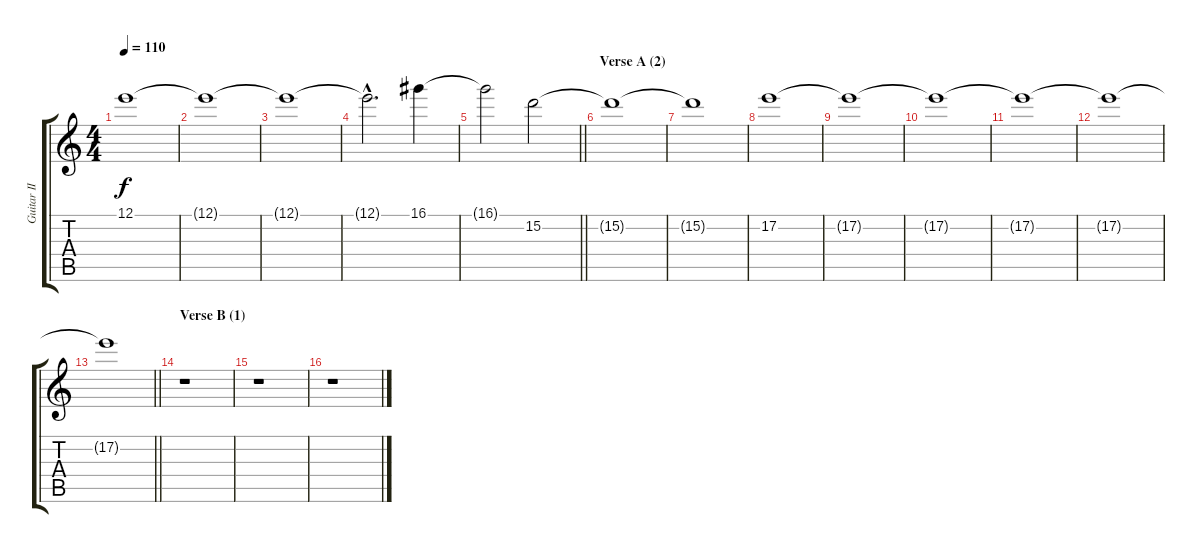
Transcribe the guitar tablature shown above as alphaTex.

\track ("Guitar II" "Guitar II") {instrument distortionguitar}
\staff {score tabs}
\tuning (E4 B3 G3 D3 A2 E2) {hide}
\ts (4 4)
\tempo 110
\clef g2
\ks c
12.1{t}.1{dy f} |
12.1{t}.1 |
12.1{t}.1 |
12.1{hac t}.2{d} 16.1.4 |
\barLineRight lightlight
16.1{t}.2 15.2.2 |
\section ("" "Verse A (2)")
15.2{t}.1 |
15.2{t}.1 |
17.2.1 |
17.2{t}.1 |
17.2{t}.1 |
17.2{t}.1 |
17.2{t}.1 |
\barLineRight lightlight
17.2{t}.1 |
\section ("" "Verse B (1)")
r.1 |
r.1 |
r.1
